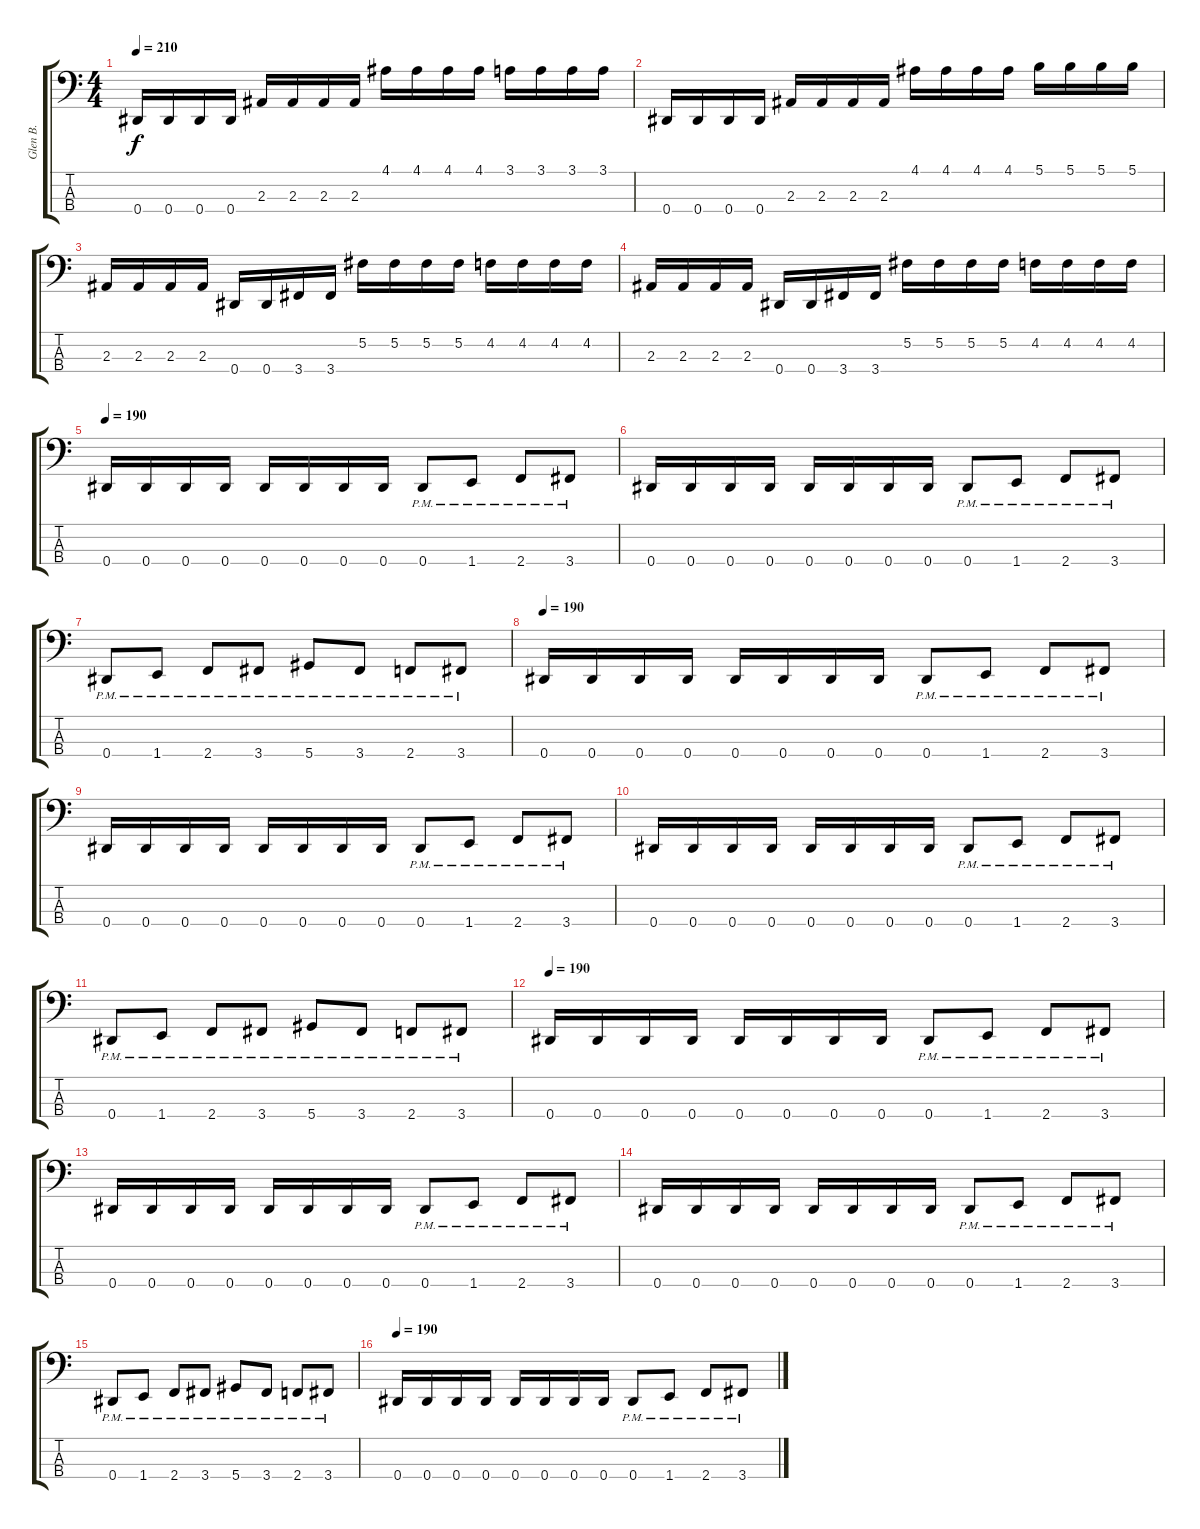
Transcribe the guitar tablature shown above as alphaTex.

\track ("Glen B." "Glen B.") {instrument electricbasspick}
\staff {score tabs}
\tuning (Gb2 Db2 Ab1 Eb1) {hide}
\ts (4 4)
\tempo 210
\clef f4
\ks c
0.4.16{dy f} 0.4.16 0.4.16 0.4.16 2.3.16 2.3.16 2.3.16 2.3.16 4.1.16 4.1.16 4.1.16 4.1.16 3.1.16 3.1.16 3.1.16 3.1.16 |
0.4.16 0.4.16 0.4.16 0.4.16 2.3.16 2.3.16 2.3.16 2.3.16 4.1.16 4.1.16 4.1.16 4.1.16 5.1.16 5.1.16 5.1.16 5.1.16 |
2.3.16 2.3.16 2.3.16 2.3.16 0.4.16 0.4.16 3.4.16 3.4.16 5.2.16 5.2.16 5.2.16 5.2.16 4.2.16 4.2.16 4.2.16 4.2.16 |
2.3.16 2.3.16 2.3.16 2.3.16 0.4.16 0.4.16 3.4.16 3.4.16 5.2.16 5.2.16 5.2.16 5.2.16 4.2.16 4.2.16 4.2.16 4.2.16 |
\tempo 190
0.4.16 0.4.16 0.4.16 0.4.16 0.4.16 0.4.16 0.4.16 0.4.16 0.4{pm}.8 1.4{pm}.8 2.4{pm}.8 3.4{pm}.8 |
0.4.16 0.4.16 0.4.16 0.4.16 0.4.16 0.4.16 0.4.16 0.4.16 0.4{pm}.8 1.4{pm}.8 2.4{pm}.8 3.4{pm}.8 |
0.4{pm}.8 1.4{pm}.8 2.4{pm}.8 3.4{pm}.8 5.4{pm}.8 3.4{pm}.8 2.4{pm}.8 3.4{pm}.8 |
\tempo 190
0.4.16 0.4.16 0.4.16 0.4.16 0.4.16 0.4.16 0.4.16 0.4.16 0.4{pm}.8 1.4{pm}.8 2.4{pm}.8 3.4{pm}.8 |
0.4.16 0.4.16 0.4.16 0.4.16 0.4.16 0.4.16 0.4.16 0.4.16 0.4{pm}.8 1.4{pm}.8 2.4{pm}.8 3.4{pm}.8 |
0.4.16 0.4.16 0.4.16 0.4.16 0.4.16 0.4.16 0.4.16 0.4.16 0.4{pm}.8 1.4{pm}.8 2.4{pm}.8 3.4{pm}.8 |
0.4{pm}.8 1.4{pm}.8 2.4{pm}.8 3.4{pm}.8 5.4{pm}.8 3.4{pm}.8 2.4{pm}.8 3.4{pm}.8 |
\tempo 190
0.4.16 0.4.16 0.4.16 0.4.16 0.4.16 0.4.16 0.4.16 0.4.16 0.4{pm}.8 1.4{pm}.8 2.4{pm}.8 3.4{pm}.8 |
0.4.16 0.4.16 0.4.16 0.4.16 0.4.16 0.4.16 0.4.16 0.4.16 0.4{pm}.8 1.4{pm}.8 2.4{pm}.8 3.4{pm}.8 |
0.4.16 0.4.16 0.4.16 0.4.16 0.4.16 0.4.16 0.4.16 0.4.16 0.4{pm}.8 1.4{pm}.8 2.4{pm}.8 3.4{pm}.8 |
0.4{pm}.8 1.4{pm}.8 2.4{pm}.8 3.4{pm}.8 5.4{pm}.8 3.4{pm}.8 2.4{pm}.8 3.4{pm}.8 |
\tempo 190
0.4.16 0.4.16 0.4.16 0.4.16 0.4.16 0.4.16 0.4.16 0.4.16 0.4{pm}.8 1.4{pm}.8 2.4{pm}.8 3.4{pm}.8
